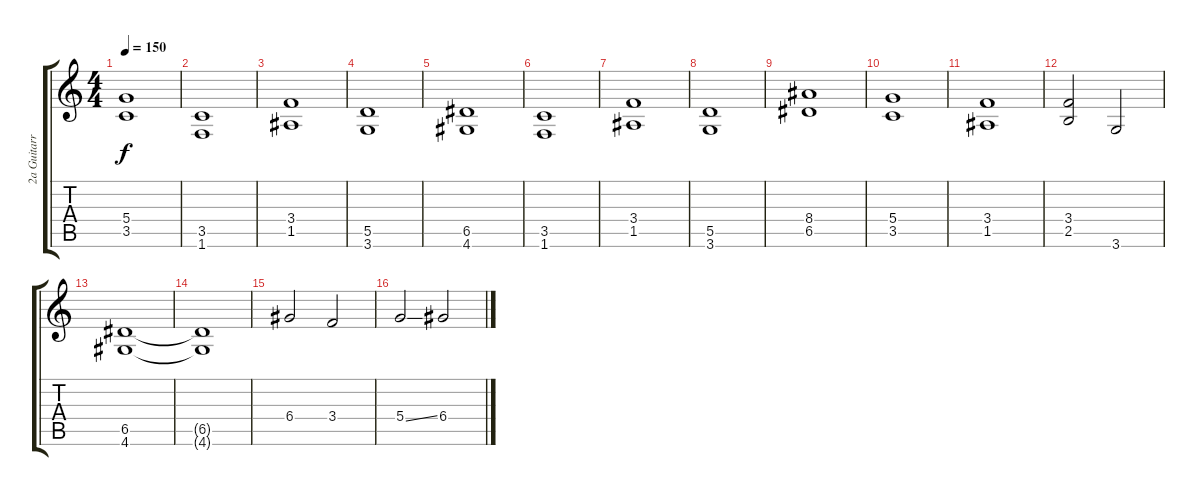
\track ("2a Guitarra" "2a Guitarr") {instrument distortionguitar}
\staff {score tabs}
\tuning (E4 B3 G3 D3 A2 E2) {hide}
\ts (4 4)
\tempo 150
\clef g2
\ks c
(5.4 3.5).1{dy f} |
(3.5 1.6).1 |
(3.4 1.5).1 |
(5.5 3.6).1 |
(6.5 4.6).1 |
(3.5 1.6).1 |
(3.4 1.5).1 |
(5.5 3.6).1 |
(8.4 6.5).1 |
(5.4 3.5).1 |
(3.4 1.5).1 |
(3.4 2.5).2 3.6.2 |
(6.5 4.6).1 |
(6.5{t} 4.6{t}).1{volume 4} |
6.4.2{volume 16} 3.4.2 |
5.4{ss}.2 6.4.2
